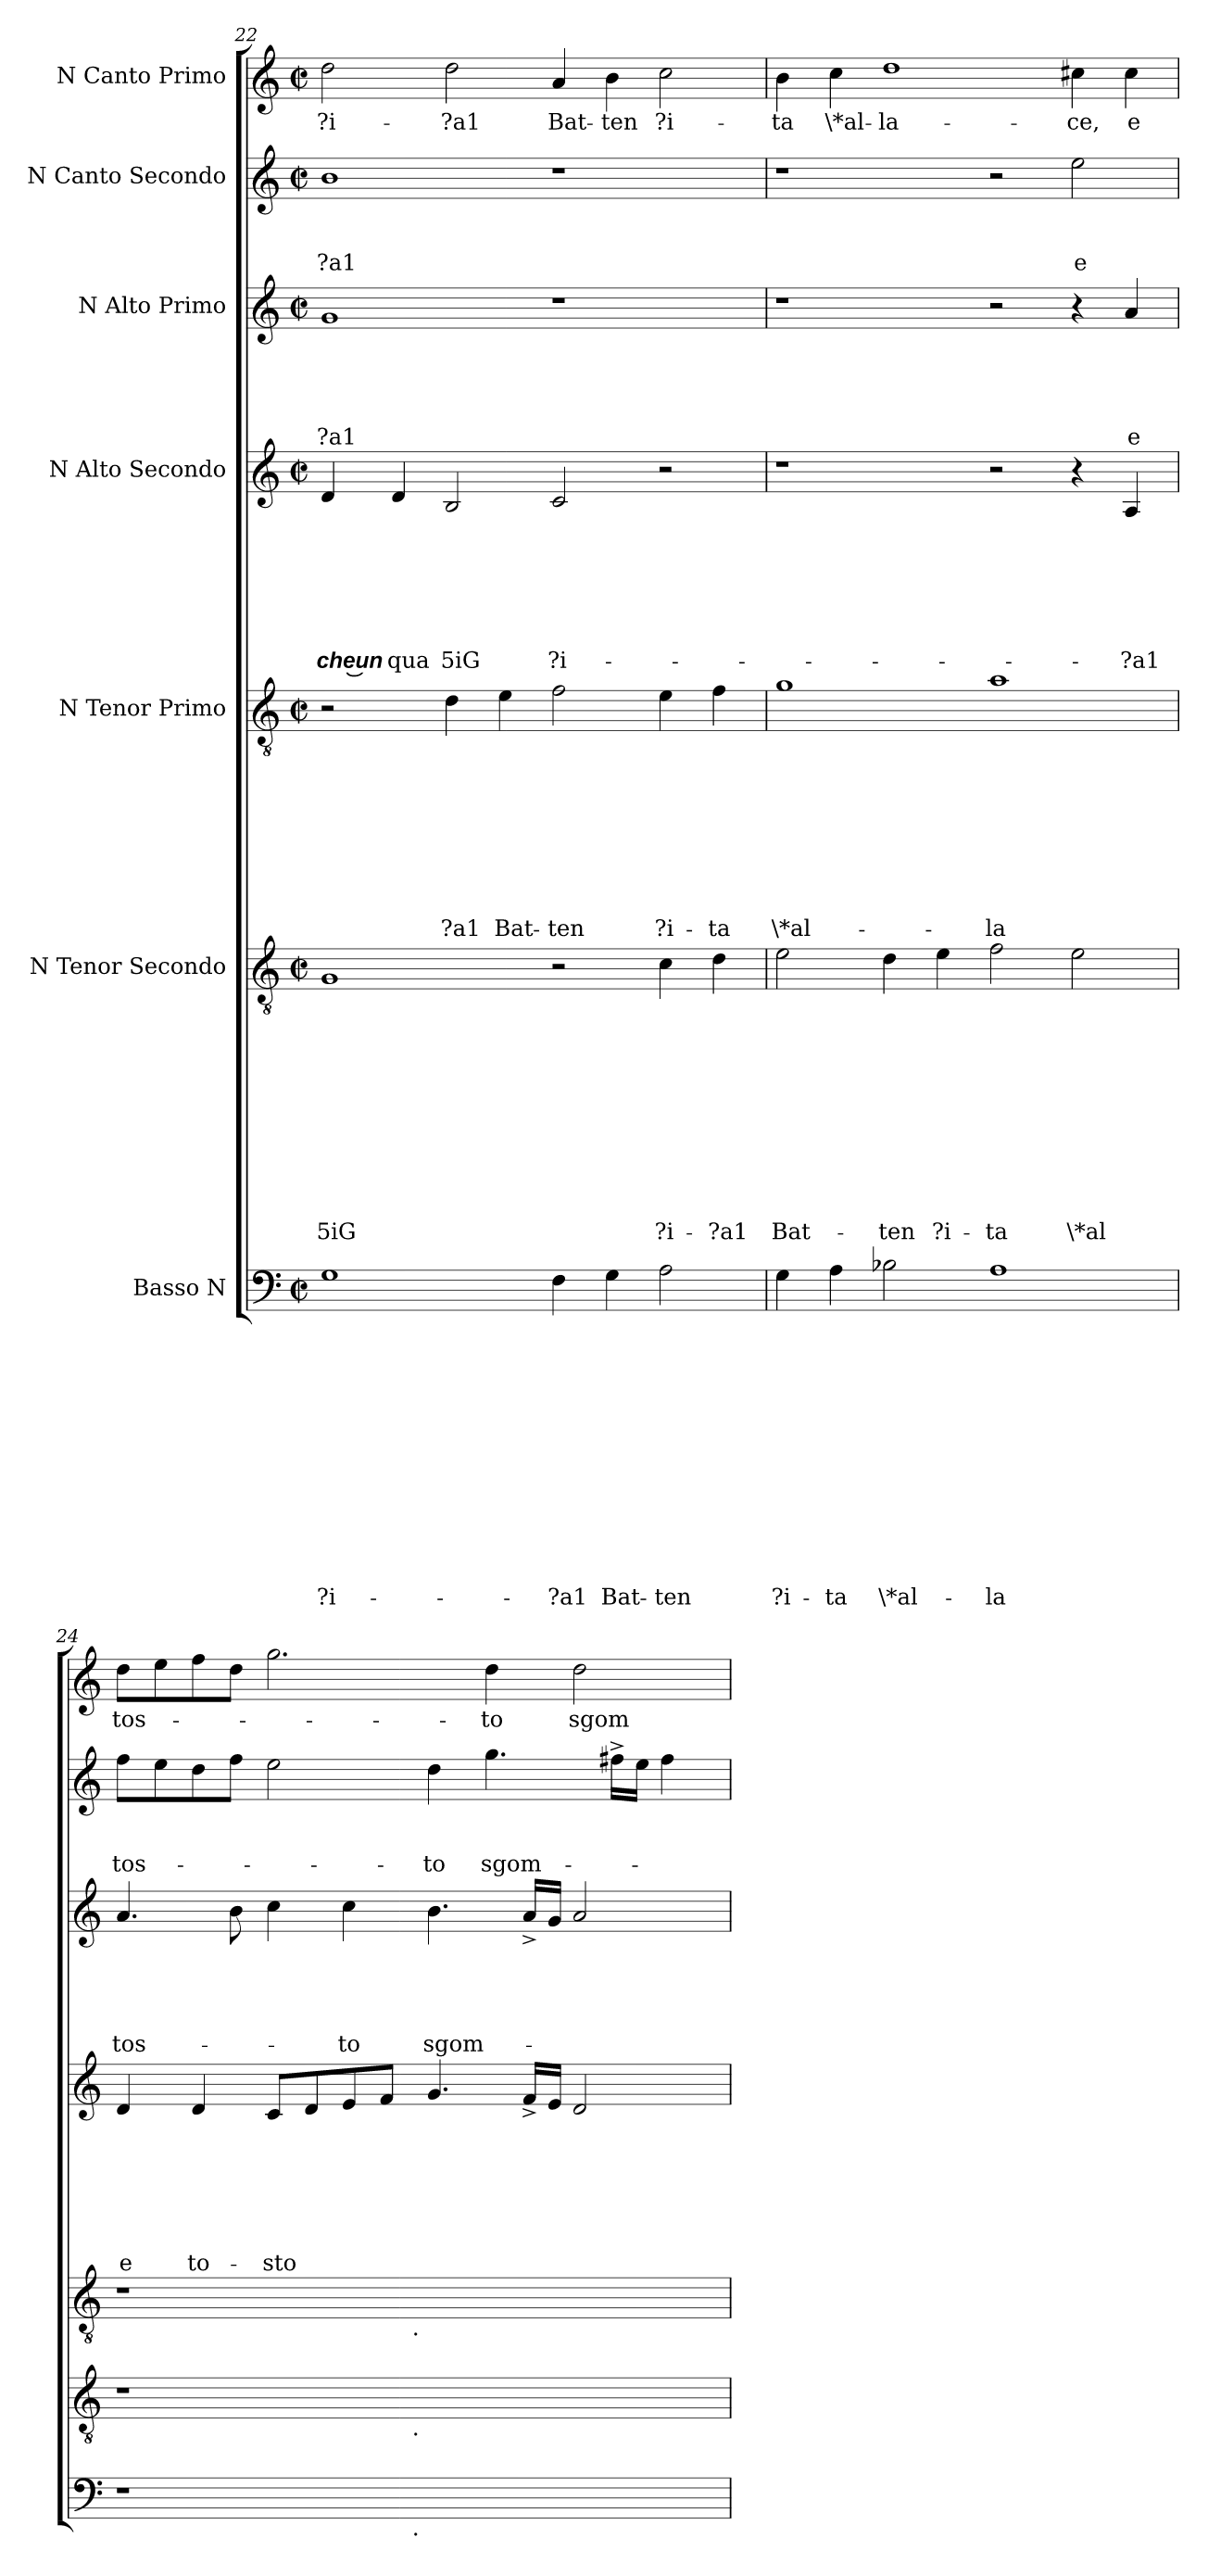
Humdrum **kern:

**kern	**text	**text	**text	**text	**text	**text	**text	**text	**text	**text	**text	**text	**text	**kern	**text	**text	**text	**text	**text	**text	**text	**text	**text	**text	**text	**kern	**text	**text	**text	**text	**text	**text	**text	**text	**text	**kern	**text	**text	**text	**text	**text	**text	**text	**kern	**text	**text	**text	**text	**text	**kern	**text	**text	**text	**kern	**text
*part7	*part7	*part7	*part7	*part7	*part7	*part7	*part7	*part7	*part7	*part7	*part7	*part7	*part7	*part6	*part6	*part6	*part6	*part6	*part6	*part6	*part6	*part6	*part6	*part6	*part6	*part5	*part5	*part5	*part5	*part5	*part5	*part5	*part5	*part5	*part5	*part4	*part4	*part4	*part4	*part4	*part4	*part4	*part4	*part3	*part3	*part3	*part3	*part3	*part3	*part2	*part2	*part2	*part2	*part1	*part1
*staff7	*staff7	*staff7	*staff7	*staff7	*staff7	*staff7	*staff7	*staff7	*staff7	*staff7	*staff7	*staff7	*staff7	*staff6	*staff6	*staff6	*staff6	*staff6	*staff6	*staff6	*staff6	*staff6	*staff6	*staff6	*staff6	*staff5	*staff5	*staff5	*staff5	*staff5	*staff5	*staff5	*staff5	*staff5	*staff5	*staff4	*staff4	*staff4	*staff4	*staff4	*staff4	*staff4	*staff4	*staff3	*staff3	*staff3	*staff3	*staff3	*staff3	*staff2	*staff2	*staff2	*staff2	*staff1	*staff1
*I"Basso N	*	*	*	*	*	*	*	*	*	*	*	*	*	*I"N Tenor Secondo	*	*	*	*	*	*	*	*	*	*	*	*I"N Tenor Primo	*	*	*	*	*	*	*	*	*	*I"N Alto Secondo	*	*	*	*	*	*	*	*I"N Alto Primo	*	*	*	*	*	*I"N Canto Secondo	*	*	*	*I"N Canto Primo	*
!!LO:PB:g=z
*clefF4	*	*	*	*	*	*	*	*	*	*	*	*	*	*clefGv2	*	*	*	*	*	*	*	*	*	*	*	*clefGv2	*	*	*	*	*	*	*	*	*	*clefG2	*	*	*	*	*	*	*	*clefG2	*	*	*	*	*	*clefG2	*	*	*	*clefG2	*
*k[]	*	*	*	*	*	*	*	*	*	*	*	*	*	*k[]	*	*	*	*	*	*	*	*	*	*	*	*k[]	*	*	*	*	*	*	*	*	*	*k[]	*	*	*	*	*	*	*	*k[]	*	*	*	*	*	*k[]	*	*	*	*k[]	*
*C:	*	*	*	*	*	*	*	*	*	*	*	*	*	*C:	*	*	*	*	*	*	*	*	*	*	*	*C:	*	*	*	*	*	*	*	*	*	*C:	*	*	*	*	*	*	*	*C:	*	*	*	*	*	*C:	*	*	*	*C:	*
*M2/2	*	*	*	*	*	*	*	*	*	*	*	*	*	*M2/2	*	*	*	*	*	*	*	*	*	*	*	*M2/2	*	*	*	*	*	*	*	*	*	*M2/2	*	*	*	*	*	*	*	*M2/2	*	*	*	*	*	*M2/2	*	*	*	*M2/2	*
*met(c|)	*	*	*	*	*	*	*	*	*	*	*	*	*	*met(c|)	*	*	*	*	*	*	*	*	*	*	*	*met(c|)	*	*	*	*	*	*	*	*	*	*met(c|)	*	*	*	*	*	*	*	*met(c|)	*	*	*	*	*	*met(c|)	*	*	*	*met(c|)	*
=22	=22	=22	=22	=22	=22	=22	=22	=22	=22	=22	=22	=22	=22	=22	=22	=22	=22	=22	=22	=22	=22	=22	=22	=22	=22	=22	=22	=22	=22	=22	=22	=22	=22	=22	=22	=22	=22	=22	=22	=22	=22	=22	=22	=22	=22	=22	=22	=22	=22	=22	=22	=22	=22	=22	=22
!	!	!	!	!	!	!	!	!	!	!	!	!	!LO:LY:b	!	!	!	!	!	!	!	!	!	!	!	!LO:LY:b	!	!	!	!	!	!	!	!	!	!	!	!	!	!	!	!	!	!LO:LY:b	!	!	!	!	!	!LO:LY:b	!	!	!	!LO:LY:b	!	!LO:LY:b
1G	.	.	.	.	.	.	.	.	.	.	.	.	?i-	1G	.	.	.	.	.	.	.	.	.	.	5iG	2r	.	.	.	.	.	.	.	.	.	4d/	.	.	.	.	.	.	che͜un-	1g	.	.	.	.	-?a1	1b	.	.	-?a1	2dd\	?i-
!	!	!	!	!	!	!	!	!	!	!	!	!	!	!	!	!	!	!	!	!	!	!	!	!	!	!	!	!	!	!	!	!	!	!	!	!	!	!	!	!	!	!	!LO:LY:b	!	!	!	!	!	!	!	!	!	!	!	!
.	.	.	.	.	.	.	.	.	.	.	.	.	.	.	.	.	.	.	.	.	.	.	.	.	.	.	.	.	.	.	.	.	.	.	.	4d/	.	.	.	.	.	.	-qua	.	.	.	.	.	.	.	.	.	.	.	.
!	!	!	!	!	!	!	!	!	!	!	!	!	!	!	!	!	!	!	!	!	!	!	!	!	!	!	!	!	!	!	!	!	!	!	!LO:LY:b	!	!	!	!	!	!	!	!LO:LY:b	!	!	!	!	!	!	!	!	!	!	!	!LO:LY:b
.	.	.	.	.	.	.	.	.	.	.	.	.	.	.	.	.	.	.	.	.	.	.	.	.	.	4d\	.	.	.	.	.	.	.	.	-?a1	2B/	.	.	.	.	.	.	5iG	.	.	.	.	.	.	.	.	.	.	2dd\	-?a1
!	!	!	!	!	!	!	!	!	!	!	!	!	!	!	!	!	!	!	!	!	!	!	!	!	!	!	!	!	!	!	!	!	!	!	!LO:LY:b:rj	!	!	!	!	!	!	!	!	!	!	!	!	!	!	!	!	!	!	!	!
.	.	.	.	.	.	.	.	.	.	.	.	.	.	.	.	.	.	.	.	.	.	.	.	.	.	4e\	.	.	.	.	.	.	.	.	Bat-	.	.	.	.	.	.	.	.	.	.	.	.	.	.	.	.	.	.	.	.
!	!	!	!	!	!	!	!	!	!	!	!	!	!LO:LY:b	!	!	!	!	!	!	!	!	!	!	!	!	!	!	!	!	!	!	!	!	!	!LO:LY:b	!	!	!	!	!	!	!	!LO:LY:b	!	!	!	!	!	!	!	!	!	!	!	!LO:LY:b
4F\	.	.	.	.	.	.	.	.	.	.	.	.	-?a1	2r	.	.	.	.	.	.	.	.	.	.	.	2f\	.	.	.	.	.	.	.	.	-ten	2c/	.	.	.	.	.	.	?i-	1r	.	.	.	.	.	1r	.	.	.	4a/	Bat-
!	!	!	!	!	!	!	!	!	!	!	!	!	!LO:LY:b:rj	!	!	!	!	!	!	!	!	!	!	!	!	!	!	!	!	!	!	!	!	!	!	!	!	!	!	!	!	!	!	!	!	!	!	!	!	!	!	!	!	!	!LO:LY:b:rj
4G\	.	.	.	.	.	.	.	.	.	.	.	.	Bat-	.	.	.	.	.	.	.	.	.	.	.	.	.	.	.	.	.	.	.	.	.	.	.	.	.	.	.	.	.	.	.	.	.	.	.	.	.	.	.	.	4b\	-ten
!	!	!	!	!	!	!	!	!	!	!	!	!	!LO:LY:b	!	!	!	!	!	!	!	!	!	!	!	!LO:LY:b	!	!	!	!	!	!	!	!	!	!LO:LY:b	!	!	!	!	!	!	!	!	!	!	!	!	!	!	!	!	!	!	!	!LO:LY:b
2A\	.	.	.	.	.	.	.	.	.	.	.	.	-ten	4c\	.	.	.	.	.	.	.	.	.	.	?i-	4e\	.	.	.	.	.	.	.	.	?i-	2r	.	.	.	.	.	.	.	.	.	.	.	.	.	.	.	.	.	2cc\	?i-
!	!	!	!	!	!	!	!	!	!	!	!	!	!	!	!	!	!	!	!	!	!	!	!	!	!LO:LY:b:rj	!	!	!	!	!	!	!	!	!	!LO:LY:b	!	!	!	!	!	!	!	!	!	!	!	!	!	!	!	!	!	!	!	!
.	.	.	.	.	.	.	.	.	.	.	.	.	.	4d\	.	.	.	.	.	.	.	.	.	.	-?a1	4f\	.	.	.	.	.	.	.	.	-ta	.	.	.	.	.	.	.	.	.	.	.	.	.	.	.	.	.	.	.	.
=23	=23	=23	=23	=23	=23	=23	=23	=23	=23	=23	=23	=23	=23	=23	=23	=23	=23	=23	=23	=23	=23	=23	=23	=23	=23	=23	=23	=23	=23	=23	=23	=23	=23	=23	=23	=23	=23	=23	=23	=23	=23	=23	=23	=23	=23	=23	=23	=23	=23	=23	=23	=23	=23	=23	=23
!	!	!	!	!	!	!	!	!	!	!	!	!	!LO:LY:b	!	!	!	!	!	!	!	!	!	!	!	!LO:LY:b	!	!	!	!	!	!	!	!	!	!LO:LY:b	!	!	!	!	!	!	!	!	!	!	!	!	!	!	!	!	!	!	!	!LO:LY:b
4G\	.	.	.	.	.	.	.	.	.	.	.	.	?i-	2e\	.	.	.	.	.	.	.	.	.	.	Bat-	1g	.	.	.	.	.	.	.	.	\*al-	1r	.	.	.	.	.	.	.	1r	.	.	.	.	.	1r	.	.	.	4b\	-ta
!	!	!	!	!	!	!	!	!	!	!	!	!	!LO:LY:b	!	!	!	!	!	!	!	!	!	!	!	!	!	!	!	!	!	!	!	!	!	!	!	!	!	!	!	!	!	!	!	!	!	!	!	!	!	!	!	!	!	!LO:LY:b
4A\	.	.	.	.	.	.	.	.	.	.	.	.	-ta	.	.	.	.	.	.	.	.	.	.	.	.	.	.	.	.	.	.	.	.	.	.	.	.	.	.	.	.	.	.	.	.	.	.	.	.	.	.	.	.	4cc\	\*al-
!	!	!	!	!	!	!	!	!	!	!	!	!	!LO:LY:b	!	!	!	!	!	!	!	!	!	!	!	!LO:LY:b	!	!	!	!	!	!	!	!	!	!	!	!	!	!	!	!	!	!	!	!	!	!	!	!	!	!	!	!	!	!LO:LY:b
2B-X\	.	.	.	.	.	.	.	.	.	.	.	.	\*al-	4d\	.	.	.	.	.	.	.	.	.	.	-ten	.	.	.	.	.	.	.	.	.	.	.	.	.	.	.	.	.	.	.	.	.	.	.	.	.	.	.	.	1dd	-la-
!	!	!	!	!	!	!	!	!	!	!	!	!	!	!	!	!	!	!	!	!	!	!	!	!	!LO:LY:b	!	!	!	!	!	!	!	!	!	!	!	!	!	!	!	!	!	!	!	!	!	!	!	!	!	!	!	!	!	!
.	.	.	.	.	.	.	.	.	.	.	.	.	.	4e\	.	.	.	.	.	.	.	.	.	.	?i-	.	.	.	.	.	.	.	.	.	.	.	.	.	.	.	.	.	.	.	.	.	.	.	.	.	.	.	.	.	.
!	!	!	!	!	!	!	!	!	!	!	!	!	!LO:LY:b	!	!	!	!	!	!	!	!	!	!	!	!LO:LY:b	!	!	!	!	!	!	!	!	!	!LO:LY:b	!	!	!	!	!	!	!	!	!	!	!	!	!	!	!	!	!	!	!	!
1A	.	.	.	.	.	.	.	.	.	.	.	.	-la-	2f\	.	.	.	.	.	.	.	.	.	.	-ta	1a	.	.	.	.	.	.	.	.	-la-	2r	.	.	.	.	.	.	.	2r	.	.	.	.	.	2r	.	.	.	.	.
!	!	!	!	!	!	!	!	!	!	!	!	!	!	!	!	!	!	!	!	!	!	!	!	!	!LO:LY:b	!	!	!	!	!	!	!	!	!	!	!	!	!	!	!	!	!	!	!	!	!	!	!	!	!	!	!	!LO:LY:b	!	!LO:LY:b
.	.	.	.	.	.	.	.	.	.	.	.	.	.	2e\	.	.	.	.	.	.	.	.	.	.	\*al-	.	.	.	.	.	.	.	.	.	.	4r	.	.	.	.	.	.	.	4r	.	.	.	.	.	2ee\	.	.	e	4cc#X\	-ce,
!	!	!	!	!	!	!	!	!	!	!	!	!	!	!	!	!	!	!	!	!	!	!	!	!	!	!	!	!	!	!	!	!	!	!	!	!	!	!	!	!	!	!	!LO:LY:b	!	!	!	!	!	!LO:LY:b	!	!	!	!	!	!LO:LY:b
.	.	.	.	.	.	.	.	.	.	.	.	.	.	.	.	.	.	.	.	.	.	.	.	.	.	.	.	.	.	.	.	.	.	.	.	4A/	.	.	.	.	.	.	-?a1	4a/	.	.	.	.	e	.	.	.	.	4cc#\	e
=24	=24	=24	=24	=24	=24	=24	=24	=24	=24	=24	=24	=24	=24	=24	=24	=24	=24	=24	=24	=24	=24	=24	=24	=24	=24	=24	=24	=24	=24	=24	=24	=24	=24	=24	=24	=24	=24	=24	=24	=24	=24	=24	=24	=24	=24	=24	=24	=24	=24	=24	=24	=24	=24	=24	=24
!	!	!	!	!	!	!	!	!	!	!	!	!	!	!	!	!	!	!	!	!	!	!	!	!	!	!	!	!	!	!	!	!	!	!	!	!	!	!	!	!	!	!	!LO:LY:b	!	!	!	!	!	!LO:LY:b	!	!	!	!LO:LY:b	!	!LO:LY:b
*^	*	*	*	*	*	*	*	*	*	*	*	*	*	*^	*	*	*	*	*	*	*	*	*	*	*	*^	*	*	*	*	*	*	*	*	*	*	*	*	*	*	*	*	*	*	*	*	*	*	*	*	*	*	*	*	*
1r	2ryy	.	.	.	.	.	.	.	.	.	.	.	.	.	1r	2ryy	.	.	.	.	.	.	.	.	.	.	.	1r	2ryy	.	.	.	.	.	.	.	.	.	4d/	.	.	.	.	.	.	e	4.a/	.	.	.	.	tos-	8ff\L	.	.	tos-	8dd\L	tos-
.	.	.	.	.	.	.	.	.	.	.	.	.	.	.	.	.	.	.	.	.	.	.	.	.	.	.	.	.	.	.	.	.	.	.	.	.	.	.	.	.	.	.	.	.	.	.	.	.	.	.	.	.	8ee\	.	.	.	8ee\	.
!	!	!	!	!	!	!	!	!	!	!	!	!	!	!	!	!	!	!	!	!	!	!	!	!	!	!	!	!	!	!	!	!	!	!	!	!	!	!	!	!	!	!	!	!	!	!LO:LY:b	!	!	!	!	!	!	!	!	!	!	!	!
.	.	.	.	.	.	.	.	.	.	.	.	.	.	.	.	.	.	.	.	.	.	.	.	.	.	.	.	.	.	.	.	.	.	.	.	.	.	.	4d/	.	.	.	.	.	.	to-	.	.	.	.	.	.	8dd\	.	.	.	8ff\	.
.	.	.	.	.	.	.	.	.	.	.	.	.	.	.	.	.	.	.	.	.	.	.	.	.	.	.	.	.	.	.	.	.	.	.	.	.	.	.	.	.	.	.	.	.	.	.	8b\	.	.	.	.	.	8ff\J	.	.	.	8dd\J	.
!	!	!	!	!	!	!	!	!	!	!	!	!	!	!	!	!	!	!	!	!	!	!	!	!	!	!	!	!	!	!	!	!	!	!	!	!	!	!	!	!	!	!	!	!	!	!LO:LY:b	!	!	!	!	!	!	!	!	!	!	!	!
.	4...ryy	.	.	.	.	.	.	.	.	.	.	.	.	.	.	4...ryy	.	.	.	.	.	.	.	.	.	.	.	.	4...ryy	.	.	.	.	.	.	.	.	.	8c/L	.	.	.	.	.	.	-sto	4cc\	.	.	.	.	.	2ee\	.	.	.	2.gg\	.
.	.	.	.	.	.	.	.	.	.	.	.	.	.	.	.	.	.	.	.	.	.	.	.	.	.	.	.	.	.	.	.	.	.	.	.	.	.	.	8d/	.	.	.	.	.	.	.	.	.	.	.	.	.	.	.	.	.	.	.
!	!	!	!	!	!	!	!	!	!	!	!	!	!	!	!	!	!	!	!	!	!	!	!	!	!	!	!	!	!	!	!	!	!	!	!	!	!	!	!	!	!	!	!	!	!	!	!	!	!	!	!	!LO:LY:b	!	!	!	!	!	!
.	.	.	.	.	.	.	.	.	.	.	.	.	.	.	.	.	.	.	.	.	.	.	.	.	.	.	.	.	.	.	.	.	.	.	.	.	.	.	8e/	.	.	.	.	.	.	.	4cc\	.	.	.	.	-to	.	.	.	.	.	.
.	.	.	.	.	.	.	.	.	.	.	.	.	.	.	.	.	.	.	.	.	.	.	.	.	.	.	.	.	.	.	.	.	.	.	.	.	.	.	8f/J	.	.	.	.	.	.	.	.	.	.	.	.	.	.	.	.	.	.	.
!	!	!	!	!	!	!	!	!	!	!	!	!	!	!	!	!	!	!	!	!	!	!	!	!	!	!	!	!	!LO:TX:b:t=.	!	!	!	!	!	!	!	!	!	!	!	!	!	!	!	!	!	!	!	!	!	!	!	!	!	!	!	!	!
!	!	!	!	!	!	!	!	!	!	!	!	!	!	!	!	!LO:TX:b:t=.	!	!	!	!	!	!	!	!	!	!	!	!	!	!	!	!	!	!	!	!	!	!	!	!	!	!	!	!	!	!	!	!	!	!	!	!	!	!	!	!	!	!
!	!LO:TX:b:t=.	!	!	!	!	!	!	!	!	!	!	!	!	!	!	!	!	!	!	!	!	!	!	!	!	!	!	!	!	!	!	!	!	!	!	!	!	!	!	!	!	!	!	!	!	!	!	!	!	!	!	!	!	!	!	!	!	!
.	1ryy	.	.	.	.	.	.	.	.	.	.	.	.	.	.	1ryy	.	.	.	.	.	.	.	.	.	.	.	.	1ryy	.	.	.	.	.	.	.	.	.	.	.	.	.	.	.	.	.	.	.	.	.	.	.	.	.	.	.	.	.
!	!	!	!	!	!	!	!	!	!	!	!	!	!	!	!	!	!	!	!	!	!	!	!	!	!	!	!	!	!	!	!	!	!	!	!	!	!	!	!	!	!	!	!	!	!	!	!	!	!	!	!	!LO:LY:b	!	!	!	!LO:LY:b	!	!
1ryy	.	.	.	.	.	.	.	.	.	.	.	.	.	.	1ryy	.	.	.	.	.	.	.	.	.	.	.	.	1ryy	.	.	.	.	.	.	.	.	.	.	4.g/	.	.	.	.	.	.	.	4.b\	.	.	.	.	sgom-	4dd\	.	.	-to	.	.
!	!	!	!	!	!	!	!	!	!	!	!	!	!	!	!	!	!	!	!	!	!	!	!	!	!	!	!	!	!	!	!	!	!	!	!	!	!	!	!	!	!	!	!	!	!	!	!	!	!	!	!	!	!	!	!	!LO:LY:b	!	!LO:LY:b
.	.	.	.	.	.	.	.	.	.	.	.	.	.	.	.	.	.	.	.	.	.	.	.	.	.	.	.	.	.	.	.	.	.	.	.	.	.	.	.	.	.	.	.	.	.	.	.	.	.	.	.	.	4.gg\	.	.	sgom-	4dd\	-to
.	.	.	.	.	.	.	.	.	.	.	.	.	.	.	.	.	.	.	.	.	.	.	.	.	.	.	.	.	.	.	.	.	.	.	.	.	.	.	16f^</LL	.	.	.	.	.	.	.	16a^</LL	.	.	.	.	.	.	.	.	.	.	.
.	.	.	.	.	.	.	.	.	.	.	.	.	.	.	.	.	.	.	.	.	.	.	.	.	.	.	.	.	.	.	.	.	.	.	.	.	.	.	16e/JJ	.	.	.	.	.	.	.	16g/JJ	.	.	.	.	.	.	.	.	.	.	.
!	!	!	!	!	!	!	!	!	!	!	!	!	!	!	!	!	!	!	!	!	!	!	!	!	!	!	!	!	!	!	!	!	!	!	!	!	!	!	!	!	!	!	!	!	!	!	!	!	!	!	!	!	!	!	!	!	!	!LO:LY:b
.	.	.	.	.	.	.	.	.	.	.	.	.	.	.	.	.	.	.	.	.	.	.	.	.	.	.	.	.	.	.	.	.	.	.	.	.	.	.	2d/	.	.	.	.	.	.	.	2a/	.	.	.	.	.	.	.	.	.	2dd\	sgom-
.	.	.	.	.	.	.	.	.	.	.	.	.	.	.	.	.	.	.	.	.	.	.	.	.	.	.	.	.	.	.	.	.	.	.	.	.	.	.	.	.	.	.	.	.	.	.	.	.	.	.	.	.	16ff#^>\LL	.	.	.	.	.
.	.	.	.	.	.	.	.	.	.	.	.	.	.	.	.	.	.	.	.	.	.	.	.	.	.	.	.	.	.	.	.	.	.	.	.	.	.	.	.	.	.	.	.	.	.	.	.	.	.	.	.	.	16ee\JJ	.	.	.	.	.
.	.	.	.	.	.	.	.	.	.	.	.	.	.	.	.	.	.	.	.	.	.	.	.	.	.	.	.	.	.	.	.	.	.	.	.	.	.	.	.	.	.	.	.	.	.	.	.	.	.	.	.	.	4ff#\	.	.	.	.	.
.	32ryy	.	.	.	.	.	.	.	.	.	.	.	.	.	.	32ryy	.	.	.	.	.	.	.	.	.	.	.	.	32ryy	.	.	.	.	.	.	.	.	.	.	.	.	.	.	.	.	.	.	.	.	.	.	.	.	.	.	.	.	.
*v	*v	*	*	*	*	*	*	*	*	*	*	*	*	*	*	*	*	*	*	*	*	*	*	*	*	*	*	*v	*v	*	*	*	*	*	*	*	*	*	*	*	*	*	*	*	*	*	*	*	*	*	*	*	*	*	*	*	*	*
*	*	*	*	*	*	*	*	*	*	*	*	*	*	*v	*v	*	*	*	*	*	*	*	*	*	*	*	*	*	*	*	*	*	*	*	*	*	*	*	*	*	*	*	*	*	*	*	*	*	*	*	*	*	*	*	*	*
=	=	=	=	=	=	=	=	=	=	=	=	=	=	=	=	=	=	=	=	=	=	=	=	=	=	=	=	=	=	=	=	=	=	=	=	=	=	=	=	=	=	=	=	=	=	=	=	=	=	=	=	=	=	=	=
*-	*-	*-	*-	*-	*-	*-	*-	*-	*-	*-	*-	*-	*-	*-	*-	*-	*-	*-	*-	*-	*-	*-	*-	*-	*-	*-	*-	*-	*-	*-	*-	*-	*-	*-	*-	*-	*-	*-	*-	*-	*-	*-	*-	*-	*-	*-	*-	*-	*-	*-	*-	*-	*-	*-	*-
